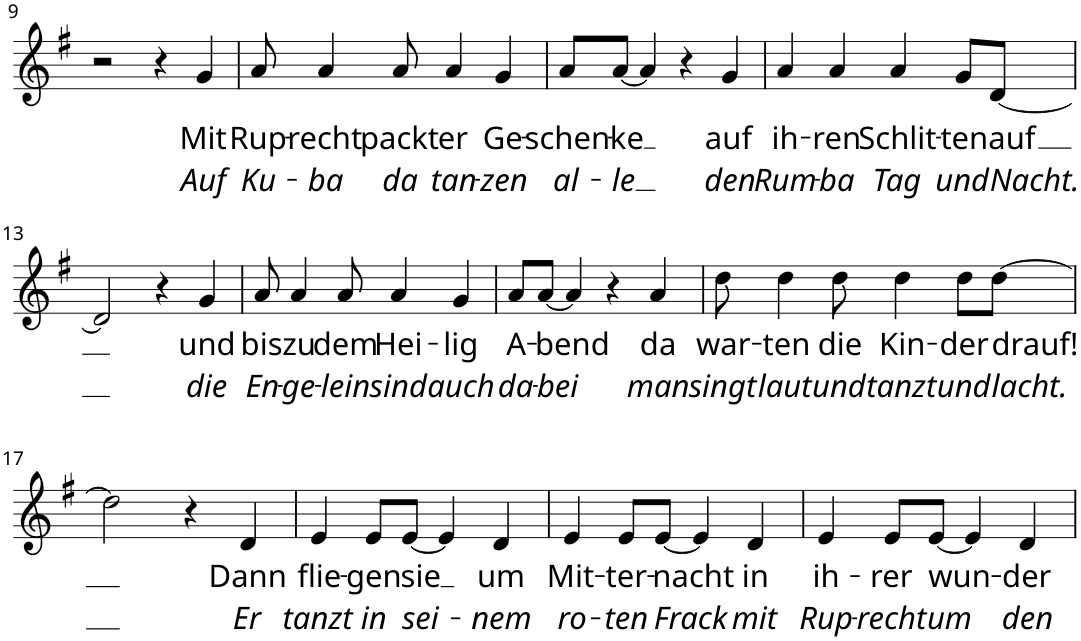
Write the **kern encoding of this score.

**kern	**text	**text
*part1	*part1	*part1
*staff1	*staff1	*staff1
*I"Gesang	*	*
!!LO:PB:g=z
*clefG2	*	*
*k[f#]	*	*
*G:	*	*
*M4/4	*	*
=9	=9	=9
2r	.	.
4r	.	.
!	!LO:LY:b	!LO:LY:b
4g/	Mit	Auf
=10	=10	=10
!	!LO:LY:b	!LO:LY:b
8a/	Rup-	Ku-
!	!LO:LY:b	!LO:LY:b
4a/	-recht	-ba
!	!LO:LY:b	!LO:LY:b
8a/	packt	da
!	!LO:LY:b	!LO:LY:b
4a/	er	tan-
!	!LO:LY:b	!LO:LY:b
4g/	Ge-	-zen
=11	=11	=11
!	!LO:LY:b	!LO:LY:b
8a/L	-schen-	al-
!	!LO:LY:b	!LO:LY:b
[8a/J	-ke	-le
4a/]	.	.
4r	.	.
!	!LO:LY:b	!LO:LY:b
4g/	auf	den
=12	=12	=12
!	!LO:LY:b	!LO:LY:b
4a/	ih-	Rum-
!	!LO:LY:b	!LO:LY:b
4a/	-ren	-ba
!	!LO:LY:b	!LO:LY:b
4a/	Schlit-	Tag
!	!LO:LY:b	!LO:LY:b
8g/L	-ten	und
!	!LO:LY:b	!LO:LY:b
[8d/J	auf	Nacht.
!!LO:LB:g=z
=13	=13	=13
2d/]	.	.
4r	.	.
!	!LO:LY:b	!LO:LY:b
4g/	und	die
=14	=14	=14
!	!LO:LY:b	!LO:LY:b
8a/	bis	En-
!	!LO:LY:b	!LO:LY:b
4a/	zu	-ge-
!	!LO:LY:b	!LO:LY:b
8a/	dem	-lein
!	!LO:LY:b	!LO:LY:b
4a/	Hei-	sind
!	!LO:LY:b	!LO:LY:b
4g/	-lig	auch
=15	=15	=15
!	!LO:LY:b	!LO:LY:b
8a/L	A-	da-
!	!LO:LY:b	!LO:LY:b
[8a/J	-bend	-bei
4a/]	.	.
4r	.	.
!	!LO:LY:b	!LO:LY:b
4a/	da	man
=16	=16	=16
!	!LO:LY:b	!LO:LY:b
8dd\	war-	singt
!	!LO:LY:b	!LO:LY:b
4dd\	-ten	laut
!	!LO:LY:b	!LO:LY:b
8dd\	die	und
!	!LO:LY:b	!LO:LY:b
4dd\	Kin-	tanzt
!	!LO:LY:b	!LO:LY:b
8dd\L	-der	und
!	!LO:LY:b	!LO:LY:b
[8dd\J	drauf!	lacht.
!!LO:LB:g=z
=17	=17	=17
2dd\]	.	.
4r	.	.
!	!LO:LY:b	!LO:LY:b
4d/	Dann	Er
=18	=18	=18
!	!LO:LY:b	!LO:LY:b
4e/	flie-	tanzt
!	!LO:LY:b	!LO:LY:b
8e/L	-gen	in
!	!LO:LY:b	!LO:LY:b
[8e/J	sie	sei-
4e/]	.	.
!	!LO:LY:b	!LO:LY:b
4d/	um	-nem
=19	=19	=19
!	!LO:LY:b	!LO:LY:b
4e/	Mit-	ro-
!	!LO:LY:b	!LO:LY:b
8e/L	-ter-	-ten
!	!LO:LY:b	!LO:LY:b
[8e/J	-nacht	Frack
4e/]	.	.
!	!LO:LY:b	!LO:LY:b
4d/	in	mit
=20	=20	=20
!	!LO:LY:b	!LO:LY:b
4e/	ih-	Rup-
!	!LO:LY:b	!LO:LY:b
8e/L	-rer	-recht
!	!LO:LY:b	!LO:LY:b
[8e/J	wun-	um
4e/]	.	.
!	!LO:LY:b	!LO:LY:b
4d/	-der	den
=	=	=
*-	*-	*-
